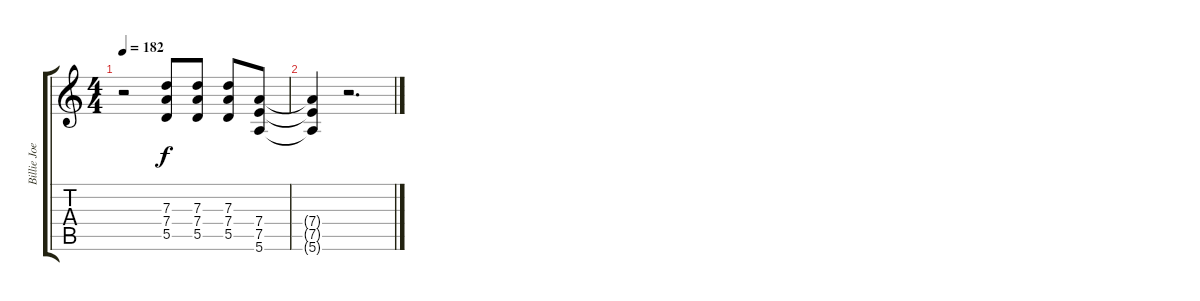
\track ("Billie Joe(Guitar 1)" "Billie Joe") {instrument overdrivenguitar}
\staff {score tabs}
\tuning (E4 B3 G3 D3 A2 E2) {hide}
\ts (4 4)
\tempo 182
\clef g2
\ks c
r.2{dy f} (7.3 7.4 5.5).8 (7.3 7.4 5.5).8 (7.3 7.4 5.5).8 (7.4 7.5 5.6).8 |
(7.4{t} 7.5{t} 5.6{t}).4 r.2{d}
